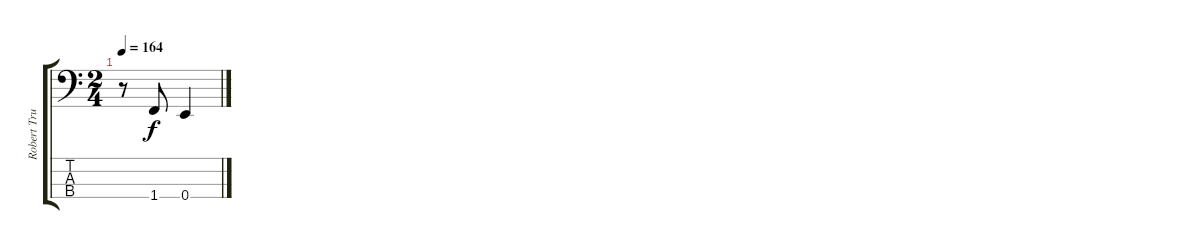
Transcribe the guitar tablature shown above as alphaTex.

\track ("Robert Trujillo" "Robert Tru") {instrument electricbassfinger}
\staff {score tabs}
\tuning (G2 D2 A1 E1) {hide}
\ts (2 4)
\tempo 164
\clef f4
\ks c
r.8{dy f} 1.4.8 0.4.4
